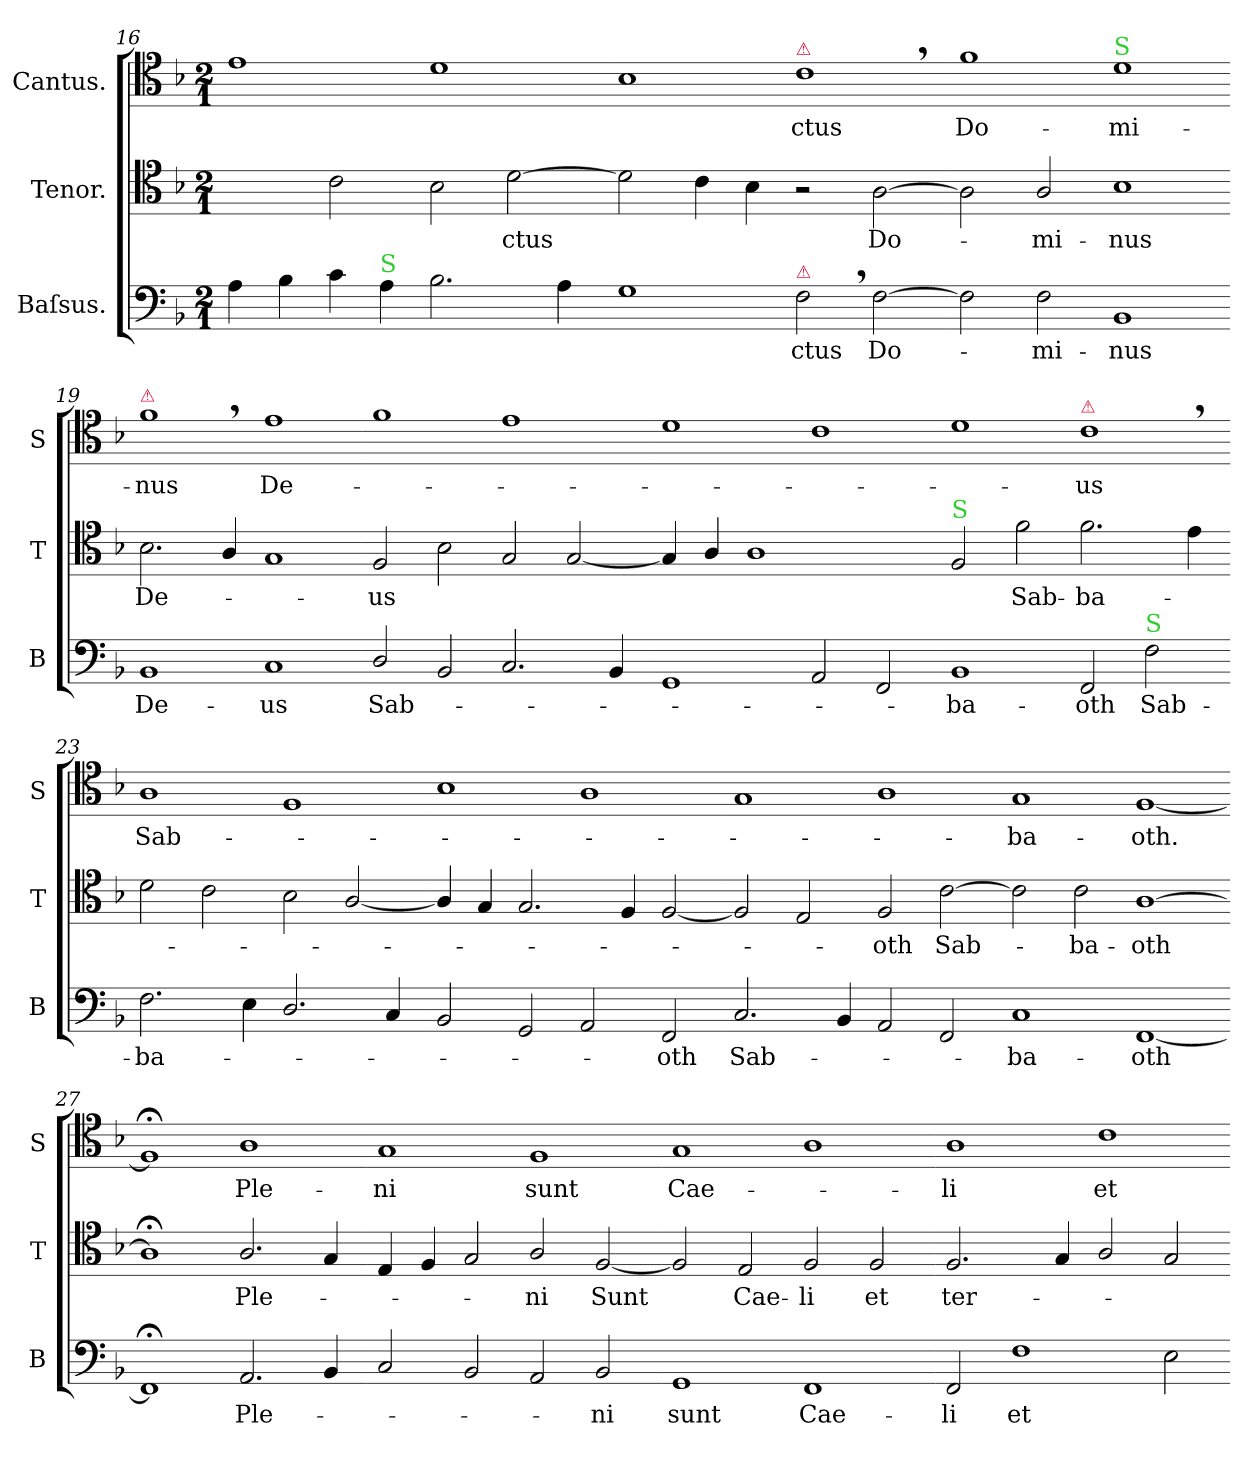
**kern	**text	**kern	**text	**kern	**text
*part3	*part3	*part2	*part2	*part1	*part1
*staff3	*staff3	*staff2	*staff2	*staff1	*staff1
*I"Baſsus.	*	*I"Tenor.	*	*I"Cantus.	*
*I'B	*	*I'T	*	*I'S	*
*clefF4	*	*clefC4	*	*clefC4	*
*k[b-]	*	*k[b-]	*	*k[b-]	*
*M2/1	*	*M2/1	*	*M2/1	*
=16	=16	=16	=16	=16	=16
4A\	.	2ryy	.	1e	.
4B-\	.	.	.	.	.
4c\	.	2c\	.	.	.
!LO:TX:a:color=limegreen:t=S	!	!	!	!	!
4A\	.	.	.	.	.
2.B-\	.	2B-\	.	1d	.
!	!	!	!LO:LY:i	!	!
.	.	[2d\	-ctus	.	.
4A\	.	.	.	.	.
=17-	=17-	=17-	=17-	=17-	=17-
1G	.	2d\]	.	1B-	.
.	.	4c\	.	.	.
.	.	4B-\	.	.	.
!	!	!	!	!LO:TX:a:color=crimson:t=⚠	!
!LO:TX:a:color=crimson:t=⚠	!	!	!	!	!
!	!LO:LY:i	!	!	!	!
2F,\	-ctus	2r	.	1c,	-ctus
[2F\	Do-	[2A\	Do-	.	.
=18-	=18-	=18-	=18-	=18-	=18-
2F\]	.	2A\]	.	1f	Do-
2F\	-mi-	2A/	-mi-	.	.
!	!	!	!	!LO:TX:a:color=limegreen:t=S	!
1BB-	-nus	1B-	-nus	1d	-mi-
=19-	=19-	=19-	=19-	=19-	=19-
!	!	!	!	!LO:TX:a:color=crimson:t=⚠	!
1BB-	De-	2.B-\	De-	1f,	-nus
.	.	4A/	.	.	.
1C	-us	1G	.	1e	De-
=20-	=20-	=20-	=20-	=20-	=20-
2D/	Sab-	2F/	-us	1f	.
2BB-/	.	2B-\	.	.	.
2.C/	.	2G/	.	1e	.
.	.	[2G/	.	.	.
4BB-/	.	.	.	.	.
=21-	=21-	=21-	=21-	=21-	=21-
1GG	.	4G/]	.	1d	.
.	.	4A/	.	.	.
.	.	1A	.	.	.
2AA/	.	.	.	1c	.
2FF/	.	2ryy	.	.	.
=22-	=22-	=22-	=22-	=22-	=22-
!	!	!LO:TX:a:color=limegreen:t=S	!	!	!
1BB-	-ba-	2F/	.	1d	.
.	.	2f\	Sab-	.	.
!	!	!	!	!LO:TX:a:color=crimson:t=⚠	!
2FF/	-oth	2.f\	-ba-	1c,	-us
!LO:TX:a:color=limegreen:t=S	!	!	!	!	!
2F\	Sab-	.	.	.	.
.	.	4e\	.	.	.
=23-	=23-	=23-	=23-	=23-	=23-
2.F\	-ba-	2d\	.	1A	Sab-
.	.	2c\	.	.	.
4E\	.	.	.	.	.
2.D/	.	2B-\	.	1F	.
.	.	[2A/	.	.	.
4C/	.	.	.	.	.
=24-	=24-	=24-	=24-	=24-	=24-
2BB-/	.	4A/]	.	1B-	.
.	.	4G/	.	.	.
2GG/	.	2.G/	.	.	.
2AA/	.	.	.	1A	.
.	.	4F/	.	.	.
2FF/	-oth	[2F/	.	.	.
=25-	=25-	=25-	=25-	=25-	=25-
!	!LO:LY:i	!	!	!	!
2.C/	Sab-	2F/]	.	1G	.
.	.	2E/	.	.	.
4BB-/	.	.	.	.	.
2AA/	.	2F/	-oth	1A	.
2FF/	.	[2c\	Sab-	.	.
=26-	=26-	=26-	=26-	=26-	=26-
!	!LO:LY:i	!	!	!	!
1C	-ba-	2c\]	.	1G	-ba-
.	.	2c\	-ba-	.	.
!	!LO:LY:i	!	!	!	!
[1FF	-oth	[1A	-oth	[1F	-oth.
=27-	=27-	=27-	=27-	=27-	=27-
1FF;<;]	.	1A;<;]	.	1F;<;]	.
2.AA/	Ple-	2.A/	Ple-	1A	Ple-
4BB-/	.	4G/	.	.	.
=28-	=28-	=28-	=28-	=28-	=28-
2C/	.	4E/	.	1G	-ni
.	.	4F/	.	.	.
2BB-/	.	2G/	.	.	.
2AA/	.	2A/	-ni	1F	sunt
2BB-/	-ni	[2F/	Sunt	.	.
=29-	=29-	=29-	=29-	=29-	=29-
1GG	sunt	2F/]	.	1G	Cae-
.	.	2E/	Cae-	.	.
1FF	Cae-	2F/	-li	1A	.
.	.	2F/	et	.	.
=30-	=30-	=30-	=30-	=30-	=30-
2FF/	-li	2.F/	ter-	1A	-li
1F	et	.	.	.	.
.	.	4G/	.	.	.
.	.	2A/	.	1c	et
2E\	.	2G/	.	.	.
=-	=-	=-	=-	=-	=-
*-	*-	*-	*-	*-	*-
